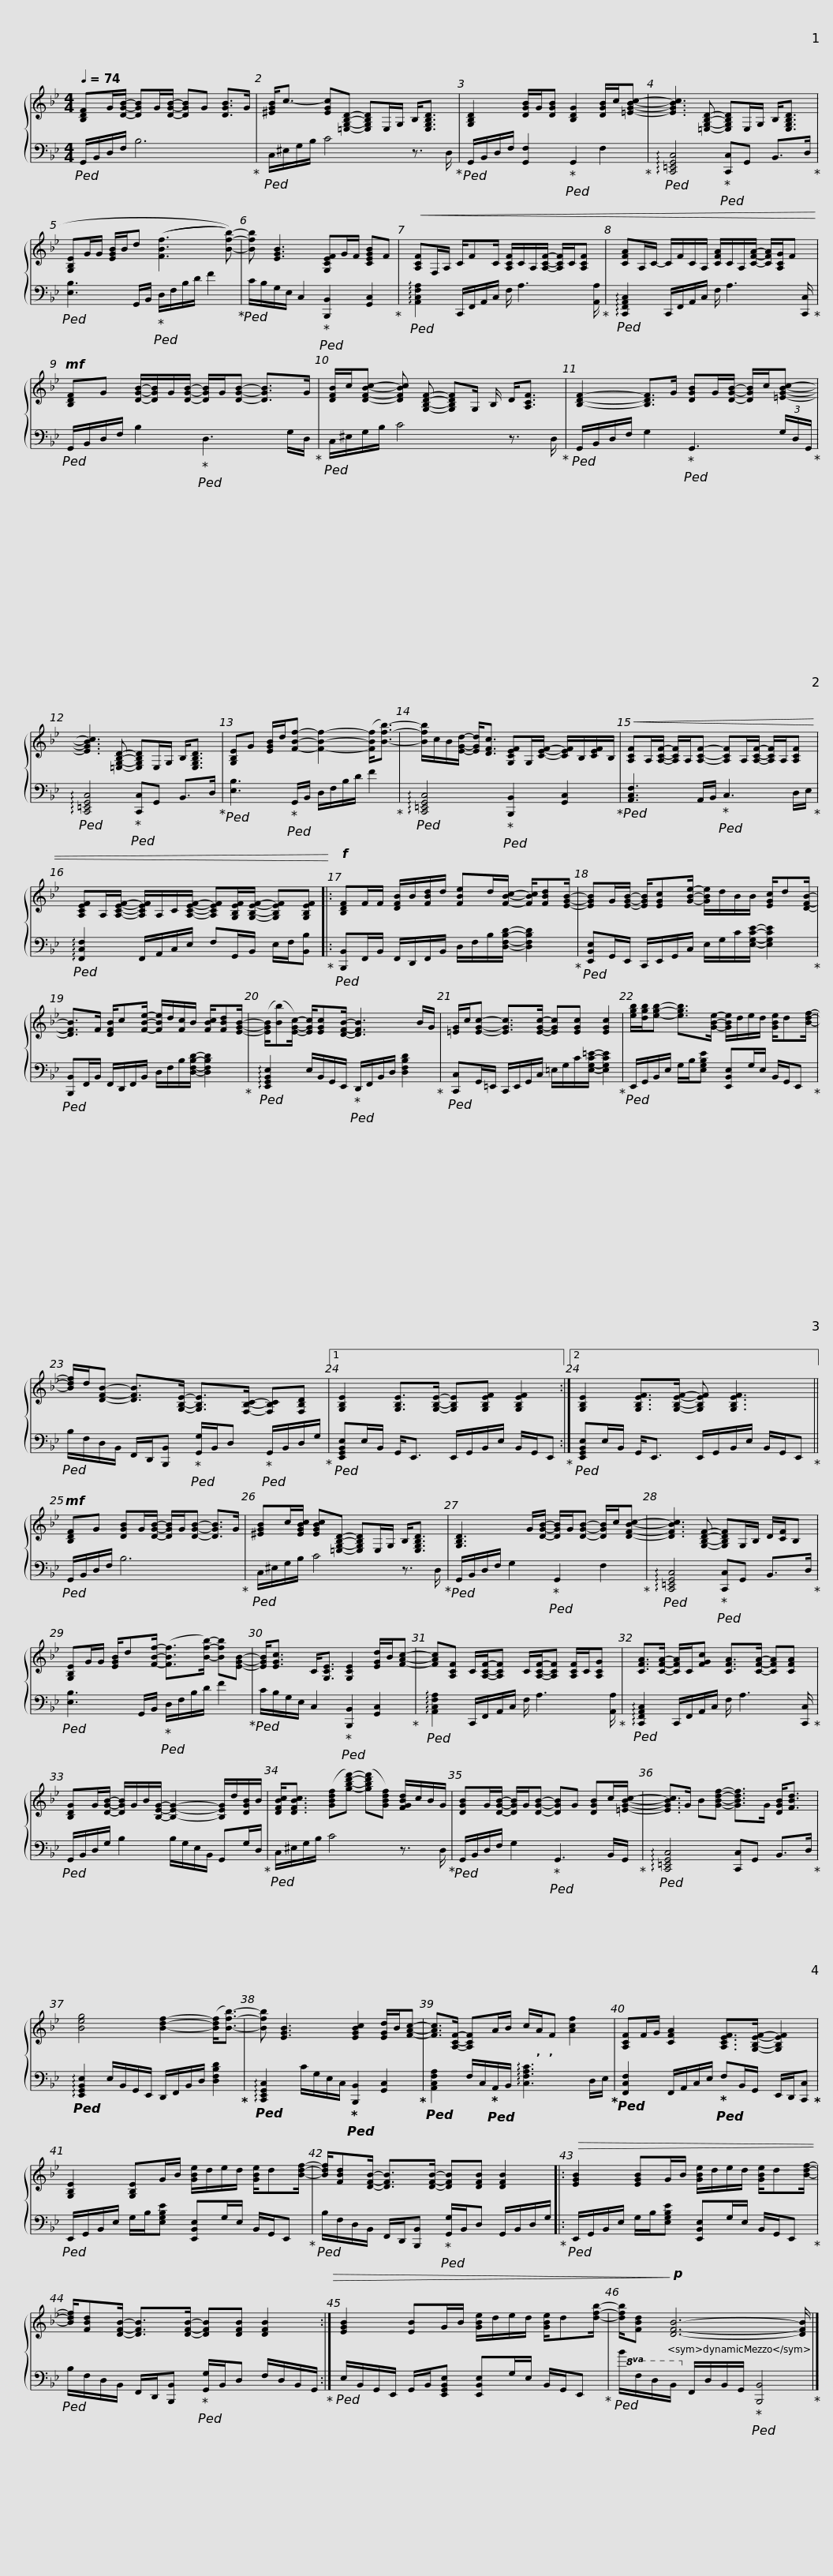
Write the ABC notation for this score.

X:1
%%score { 1 | 2 }
L:1/8
Q:1/4=74
M:4/4
I:linebreak $
K:Bb
V:1 treble
V:2 bass
V:1
 [B,DF]G/[DGB]/- [DGB]G/[DGB]/- [DGB]G [DGB]>G | [^EGB]<c- [EGc][=E,G,B,D]- [E,G,B,D]E,/G,/ B,<[E,G,B,D] | [G,B,D]2 [DGB]/G/[DGB] [B,DG]2 [DGB]/c/[=EGBc]- |$ [EGBc]3 [=E,G,B,D]- [E,G,B,D]E,/G,/ B,<[E,G,B,D] | [G,B,E]G/G/ [EGB]/B/d ((([FBf]3 [Bfb]-))) | %5
 [Bfb] [EGB]3 [G,CEF]G/F/ [CEGB]F |$!<(! [A,CF]F,/A,/ C/FC/ [A,CF]/C/A,/[A,CF]/- [A,CF]/C/[A,CF] |$ [CFA]A,/C/- C/F/C/A,/ [CFA]/C/A,/[CFA]/- [CFA]/[A,CG]/F!<)! |!mf! [B,DF]G [DGB]/-[DGB]/G/[DGB]/- [DGB]/G/[DGB]- [DGB]>G |$ [DFB]/c/[DFBc]- [DFBc] [G,B,DF]- [G,B,DF]G,/ B,/ D<[A,CF] | %10
 [B,DF]2- [B,DF]>G [DGB]G/[DGB]/- [DGB]/c/[=EGBc]- | [EGBc]3 [=E,G,B,D]- [E,G,B,D]E,/G,/ B,<[E,G,B,D] |$ [G,B,E]G [EGB]/d/[FBf]- [FBf]2- ([FBf]<[Bfb]-) | [Bfb]/c/B/[EGd]/- [EGd]<[DFc] [G,CEF]G,/[CEF]/- [CEF]/B,/[CEF]/B,/ |$!<(! [A,CF]A,/[A,CF]/- [A,CF]/A,/[A,CF]- [A,CF]A,/[A,CF]/- [A,CF]/A,/[A,CF] |$ %15
 [A,CEF]A,/[A,CEF]/- [A,CEF]/A,/C/[A,CEF]/- [A,CEF][G,B,EF]/[G,B,EF]/- [G,B,EF][G,B,EF]!<)! |:$!f! [B,DF]F/F/ [DFB]/B/[FBd]/d/ [FBe]d/[FBc]/- [FBc]/[FBd][EGB]/- | [EGB]G/[EGB]/- [EGB]/[EGc][GBe]/- [GBe]/d/B/B/ [EGc]/d[DFB]/- |$ [DFB]>F [DFB]/c[FBe]/- [FBe]/d/[Fc]/B/ [FBc]/[FBd][EGB]/- | ([EGB]/([Bb])[EGc]/-) [EGc]/[EGc][DFB]/- [DFB]3 B/G/ |$ %20
 [=EG]/c/[EGc]- [EGc]>[EGc]- [EGc][EGc] [EGc]2 | [egb]/[dgb]/[egb]- [egb]>[GBe]- [GBe]/d/e/d/ [GBe]/d[Bdf]/- |$ [Bdf]/d/[DFB]- [DFB]>[G,B,E]- [G,B,E]>[F,B,C]- [F,B,C][F,B,D] |1 [G,B,E]2 [G,B,E]>[G,B,E]- [G,B,E][G,B,EF] [G,B,EF]2 :|2$ [G,B,E]2 [G,B,EF]>[G,B,EF]- [G,B,EF] [G,B,EF]3 || %25
!mf! [B,DF]G [DGB]G/[DGB]/- [DGB]/G/[DGB]- [DGB]>G | [^EGB]c/[EGBc]/ [EGBc][=E,G,B,D]- [E,G,B,D]E,/G,/ B,<[E,G,B,D] |$ [G,B,D]3 G/[DGB]/- [DGB]/G/[DGB]- [DGB]/c/[DFBc]- | [DFBc]3 [G,B,DF]- [G,B,DF]G,/B,/ D/[CF]/B, | [G,B,E]G/G/ [EGB]/d[FBf]/- ([FBf]>[Bfb]-) [Bfb][EGB]- |$ %30
 [EGB]<[EGc] C<[G,CE] [G,CE]2 [EGd]/B/[FAc]- | [FAc][A,CF] C/[A,CF]/-[A,CF] C/[A,CF]/-[A,CF] [A,CF]/C/[A,CG] | [CFA]>[CFA]- [CFA]/C/[FGc] [CFA]>[CFA]- [CFA][CFA] |$ [B,DG]G/[DGB]/- [DGB]/G/B/[B,EG]/- [B,EG]2- [B,EG]/d/[DGB]/B/ | [DFBc]<[DFBc] ([GBdf][gbd'f']-) ([gbd'f'][GBdf]) [FGBd]/c/B/G/ |$ %35
 [DGB]G/[DGB]/- [DGB]/G/[DGB]- [DGB]G [DGB]c/[=EGBc]/- | [EGBc]>G B[GBdf]- [GBdf]>G [DGB]<[FBd] | [Beg]4 [Bdf]2- ([Bdf]<[Bfb]-) |$ [Bfb] [EGB]3 [EGBc]2 [EGd]/B/[FAc]- | [FAc]>[A,CF]- [A,CF]A/B/ c/A/F [Acf]2 | %40
 [A,CF]F/G/ [CFA]2 [A,CEF]>[G,B,EF]- [G,B,EF]2 |$ [G,B,E]2 [G,B,E]G/B/ [GBe]/d/e/d/ [GBe]/d[Bdf]/- | [Bdf]/[FBd][DFB]/- [DFB]>[DFB]- [DFB][DFB] [DFB]2 |:$!>(! [EGB]2 [EGB]G/B/ [GBe]/d/e/d/ [GBe]/d[Bdf]/- | [Bdf]/[FBd][DFB]/- [DFB]>[DFB]- [DFB][DFB] [DFB]2 :|$ %45
 [EGB]2 [EB]G/B/ [GBe]/d/e/d/ [GBe]/d[dfb]/- | [dfb]/[FBd]!>)!!p! [DFB]6- [DFB]/ |] %47
V:2
!ped! G,,/B,,/D,/F,/ B,6!ped-up! |!ped! C,/^E,/G,/B,/ C4 z3/2 D,/!ped-up! |!ped! G,,/B,,/D,/F,/ [G,,F,]2!ped-up!!ped! G,,2 F,2!ped-up! |$!ped! !arpeggio![C,,=E,,G,,C,]4!ped-up!!ped! [C,,C,]G,, B,,>D,!ped-up! |!ped! [E,B,]3 G,,/B,,/!ped-up!!ped! D,/F,/B,/D/ F2!ped-up! | %5
!ped! C/B,/G,/E,/ C,2!ped-up!!ped! [B,,,B,,]2 [G,,C,]2!ped-up! |$!ped! !arpeggio![A,,C,F,A,]2 C,,/F,,/A,,/C,/ F,/ A,3 [A,,A,]/!ped-up! |$!ped! !arpeggio![C,,F,,A,,C,]2 C,,/F,,/A,,/C,/ F,/ A,3 [C,,C,]/!ped-up! |!ped! G,,/B,,/D,/F,/ B,2!ped-up!!ped! D,3 G,/D,/!ped-up! |$!ped! C,/^E,/G,/B,/ C4 z3/2 D,/!ped-up! | %10
!ped! G,,/B,,/D,/F,/ G,2!ped-up!!ped! G,,3 (3G,/D,/G,,/!ped-up! |!ped! !arpeggio![C,,=E,,G,,C,]4!ped-up!!ped! [C,,C,]G,, B,,>D,!ped-up! |$!ped! [E,B,]3!ped-up!!ped! G,,/B,,/ D,/F,/B,/D/ F2!ped-up! |!ped! !arpeggio![C,,=E,,G,,C,]4!ped-up!!ped! [B,,,B,,]2 [G,,C,]2!ped-up! |$!ped! [A,,C,F,]3 A,,/B,,/!ped-up!!ped! C,3 D,/E,/!ped-up! |$ %15
!ped! !arpeggio![F,,C,F,]2 F,,/A,,/C,/E,/ F,G,,/B,,/ E,/F,/[B,,B,]!ped-up! |:$!ped! [B,,,B,,]F,,/B,,/ F,,/D,,/F,,/B,,/ D,/F,/B,/[D,F,B,D]/- [D,F,B,D]2!ped-up! |!ped! [E,,B,,E,]G,,/E,,/ C,,/E,,/G,,/C,/ E,/G,/C/[E,G,CE]/- [E,G,CE]2!ped-up! |$!ped! [B,,,B,,]F,,/B,,/ F,,/D,,/F,,/B,,/ D,/F,/B,/[D,F,B,D]/- [D,F,B,D]2!ped-up! |!ped! !arpeggio![E,,G,,B,,E,]2 E,/B,,/G,,/E,,/!ped-up!!ped! D,,/F,,/B,,/D,/ [D,F,B,D]2!ped-up! |$ %20
!ped! [C,,C,]G,,/=E,,/ C,,/E,,/G,,/C,/ =E,/G,/C/[E,G,C=E]/- [E,G,CE]2!ped-up! |!ped! E,,/G,,/B,,/E,/ G,/B,/[E,G,B,E] [E,,B,,E,]G,/E,/ B,,/G,,/E,,!ped-up! |$!ped! B,/F,/D,/B,,/ F,,/D,,/[B,,,B,,]!ped-up!!ped! [G,,G,]/B,,/D,!ped-up!!ped! G,,/B,,/D,/G,/!ped-up! |1!ped! [E,,G,,B,,E,]E,/B,,/ G,,<E,, E,,/G,,/B,,/E,/ B,,/G,,/E,,!ped-up! :|2$!ped! [E,,G,,B,,E,]E,/B,,/ G,,<E,, E,,/G,,/B,,/E,/ B,,/G,,/E,,!ped-up! || %25
!ped! G,,/B,,/D,/F,/ B,6!ped-up! |!ped! C,/^E,/G,/B,/ C4 z3/2 D,/!ped-up! |$!ped! G,,/B,,/D,/F,/ G,2!ped-up!!ped! G,,2 F,2!ped-up! |!ped! !arpeggio![C,,=E,,G,,C,]4!ped-up!!ped! [C,,C,]G,, B,,>D,!ped-up! |!ped! [E,B,]3 G,,/B,,/!ped-up!!ped! D,/F,/B,/D/ F2!ped-up! |$ %30
!ped! C/B,/G,/E,/ C,2!ped-up!!ped! [B,,,B,,]2 [G,,C,]2!ped-up! |!ped! !arpeggio![A,,C,F,A,]2 C,,/F,,/A,,/C,/ F,/ A,3 [A,,A,]/!ped-up! |!ped! !arpeggio![C,,F,,A,,C,]2 C,,/F,,/A,,/C,/ F,/ A,3 [C,,C,]/!ped-up! |$!ped! G,,/B,,/D,/G,/ B,2 B,/G,/E,/B,,/ G,,G,/D,/!ped-up! |!ped! C,/^E,/G,/B,/ C4 z3/2 D,/!ped-up! |$ %35
!ped! G,,/B,,/D,/F,/ G,2!ped-up!!ped! G,,3 B,,/G,,/!ped-up! |!ped! !arpeggio![C,,=E,,G,,C,]4 [C,,C,]G,, B,,>D,!ped-up! |!ped! !arpeggio![E,,G,,B,,E,]2 E,/B,,/G,,/E,,/ D,,/F,,/B,,/D,/ [D,F,B,D]2!ped-up! |$!ped! !arpeggio![C,,E,,G,,C,]2 C/G,/E,/C,/!ped-up!!ped! [B,,,B,,]2 [G,,C,]2!ped-up! |!ped! [A,,C,F,A,]2 F,/C,/!ped-up!!ped!A,,/B,,/ !arpeggio![C,F,A,C]3 D,/E,/!ped-up! | %40
!ped! [F,,C,F,]2 F,,/A,,/C,/E,/!ped-up!!ped! F,B,,/G,,/ E,,/D,,/[C,,C,]!ped-up! |$!ped! E,,/G,,/B,,/E,/ G,/B,/[E,G,B,E] [E,,B,,E,]G,/E,/ B,,/G,,/E,,!ped-up! |!ped! B,/F,/D,/B,,/ F,,/D,,/[B,,,B,,]!ped-up!!ped! [G,,G,]/B,,/D, G,,/B,,/D,/G,/!ped-up! |:$!ped! E,,/G,,/B,,/E,/ G,/B,/[E,G,B,E] [E,,B,,E,]G,/E,/ B,,/G,,/E,,!ped-up! |!ped! B,/F,/D,/B,,/ F,,/D,,/[B,,,B,,]!ped-up!!ped! [G,,G,]/B,,/D, F,/D,/B,,/G,,/!ped-up! :|$ %45
!ped! E,/B,,/G,,/E,,/ G,,/B,,/[E,,G,,B,,E,] [E,,B,,E,]G,/E,/ B,,/G,,/E,,!ped-up! |!8va(!!ped! B/F/D/B,/!8va)! F,/D,/B,,/G,,/!ped-up!!ped! [B,,,B,,]4!ped-up! |] %47
